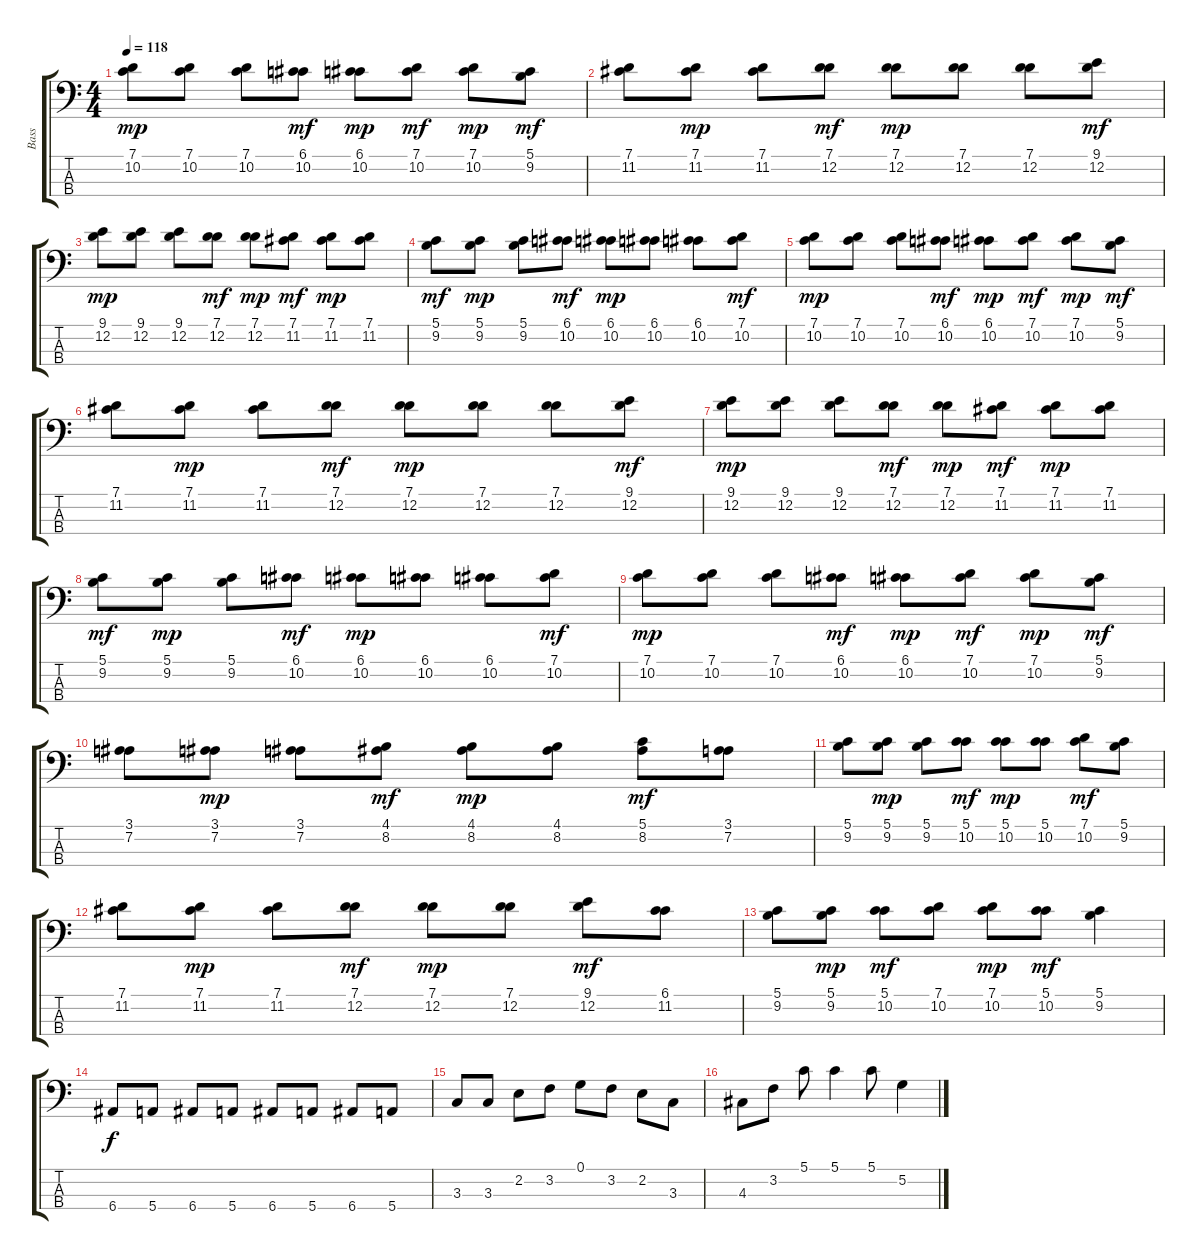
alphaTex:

\track ("Bass" "Bass") {instrument electricbasspick}
\staff {score tabs}
\tuning (G2 D2 A1 E1) {hide}
\ts (4 4)
\tempo 118
\clef f4
\ks c
(7.1 10.2).8{dy mp} (7.1 10.2).8 (7.1 10.2).8 (6.1 10.2).8{dy mf} (6.1 10.2).8{dy mp} (7.1 10.2).8{dy mf} (7.1 10.2).8{dy mp} (5.1 9.2).8{dy mf} |
(7.1 11.2).8 (7.1 11.2).8{dy mp} (7.1 11.2).8 (7.1 12.2).8{dy mf} (7.1 12.2).8{dy mp} (7.1 12.2).8 (7.1 12.2).8 (9.1 12.2).8{dy mf} |
(9.1 12.2).8{dy mp} (9.1 12.2).8 (9.1 12.2).8 (7.1 12.2).8{dy mf} (7.1 12.2).8{dy mp} (7.1 11.2).8{dy mf} (7.1 11.2).8{dy mp} (7.1 11.2).8 |
(5.1 9.2).8{dy mf} (5.1 9.2).8{dy mp} (5.1 9.2).8 (6.1 10.2).8{dy mf} (6.1 10.2).8{dy mp} (6.1 10.2).8 (6.1 10.2).8 (7.1 10.2).8{dy mf} |
(7.1 10.2).8{dy mp} (7.1 10.2).8 (7.1 10.2).8 (6.1 10.2).8{dy mf} (6.1 10.2).8{dy mp} (7.1 10.2).8{dy mf} (7.1 10.2).8{dy mp} (5.1 9.2).8{dy mf} |
(7.1 11.2).8 (7.1 11.2).8{dy mp} (7.1 11.2).8 (7.1 12.2).8{dy mf} (7.1 12.2).8{dy mp} (7.1 12.2).8 (7.1 12.2).8 (9.1 12.2).8{dy mf} |
(9.1 12.2).8{dy mp} (9.1 12.2).8 (9.1 12.2).8 (7.1 12.2).8{dy mf} (7.1 12.2).8{dy mp} (7.1 11.2).8{dy mf} (7.1 11.2).8{dy mp} (7.1 11.2).8 |
(5.1 9.2).8{dy mf} (5.1 9.2).8{dy mp} (5.1 9.2).8 (6.1 10.2).8{dy mf} (6.1 10.2).8{dy mp} (6.1 10.2).8 (6.1 10.2).8 (7.1 10.2).8{dy mf} |
(7.1 10.2).8{dy mp} (7.1 10.2).8 (7.1 10.2).8 (6.1 10.2).8{dy mf} (6.1 10.2).8{dy mp} (7.1 10.2).8{dy mf} (7.1 10.2).8{dy mp} (5.1 9.2).8{dy mf} |
(3.1 7.2).8 (3.1 7.2).8{dy mp} (3.1 7.2).8 (4.1 8.2).8{dy mf} (4.1 8.2).8{dy mp} (4.1 8.2).8 (5.1 8.2).8{dy mf} (3.1 7.2).8 |
(5.1 9.2).8 (5.1 9.2).8{dy mp} (5.1 9.2).8 (5.1 10.2).8{dy mf} (5.1 10.2).8{dy mp} (5.1 10.2).8 (7.1 10.2).8{dy mf} (5.1 9.2).8 |
(7.1 11.2).8 (7.1 11.2).8{dy mp} (7.1 11.2).8 (7.1 12.2).8{dy mf} (7.1 12.2).8{dy mp} (7.1 12.2).8 (9.1 12.2).8{dy mf} (6.1 11.2).8 |
(5.1 9.2).8 (5.1 9.2).8{dy mp} (5.1 10.2).8{dy mf} (7.1 10.2).8 (7.1 10.2).8{dy mp} (5.1 10.2).8{dy mf} (5.1 9.2).4 |
6.4.8{dy f} 5.4.8 6.4.8 5.4.8 6.4.8 5.4.8 6.4.8 5.4.8 |
3.3.8 3.3.8 2.2.8 3.2.8 0.1.8 3.2.8 2.2.8 3.3.8 |
4.3.8 3.2.8 5.1.8 5.1.4 5.1.8 5.2.4
